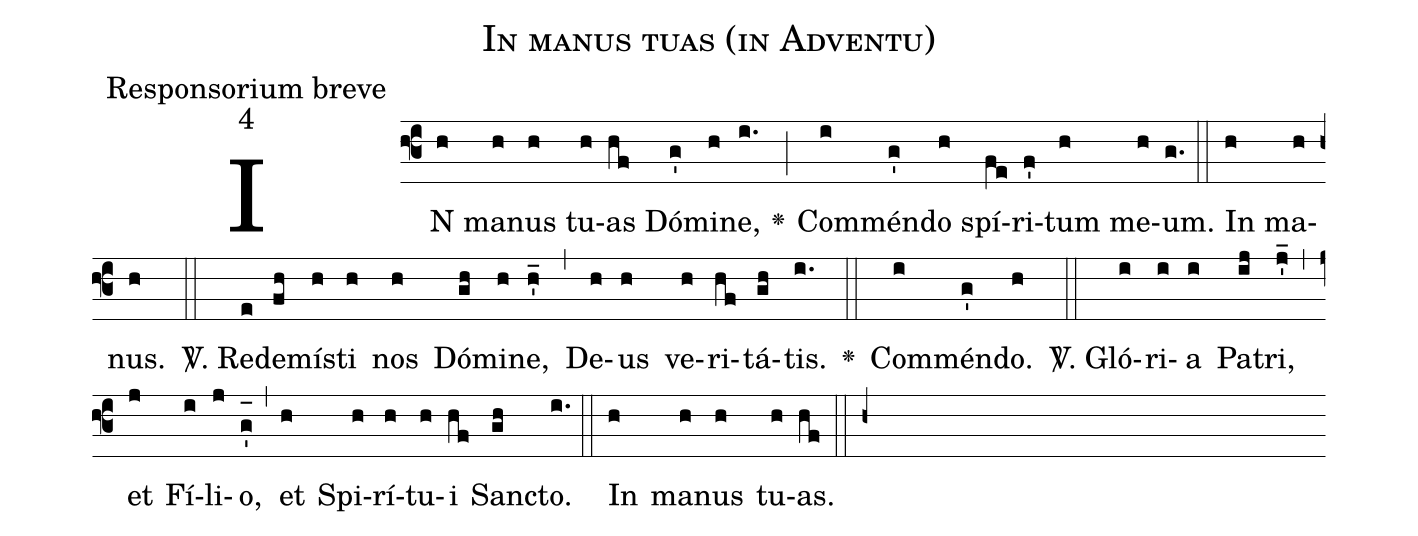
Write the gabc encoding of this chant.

name:In manus tuas (in Adventu);
office-part:Responsorium breve;
mode:4;
%%
(f3) IN(h) ma(h)nus(h) tu(h)as(hf) Dó(g')mi(h)ne,(i.) <v>\greheightstar</v>(;) Com(i)mén(g')do(h) spí(fe)ri(f')tum(h) me(h)um.(g.) (::) In(h) ma(h)nus.(h) (::)
<sp>V/</sp>. Red(e)e(fh)mí(h)sti(h) nos(h) Dó(gh)mi(h)ne,(h'_) (,) De(h)us(h) ve(h)ri(hf)tá(gh)tis.(i.) <v>\greheightstar</v>(::) Com(i)mén(g')do.(h) (::)
<sp>V/</sp>. Gló(i)ri(i)a(i) Pa(ij)tri,(j'_) (,) et(j) Fí(i)li(j)o,(g'_[oh:h]) (,) et(h) Spi(h)rí(h)tu(h)i(hf) San(gh)cto.(i.) (::) In(h) ma(h)nus(h) tu(h)as.(hf) (::) (h+)
